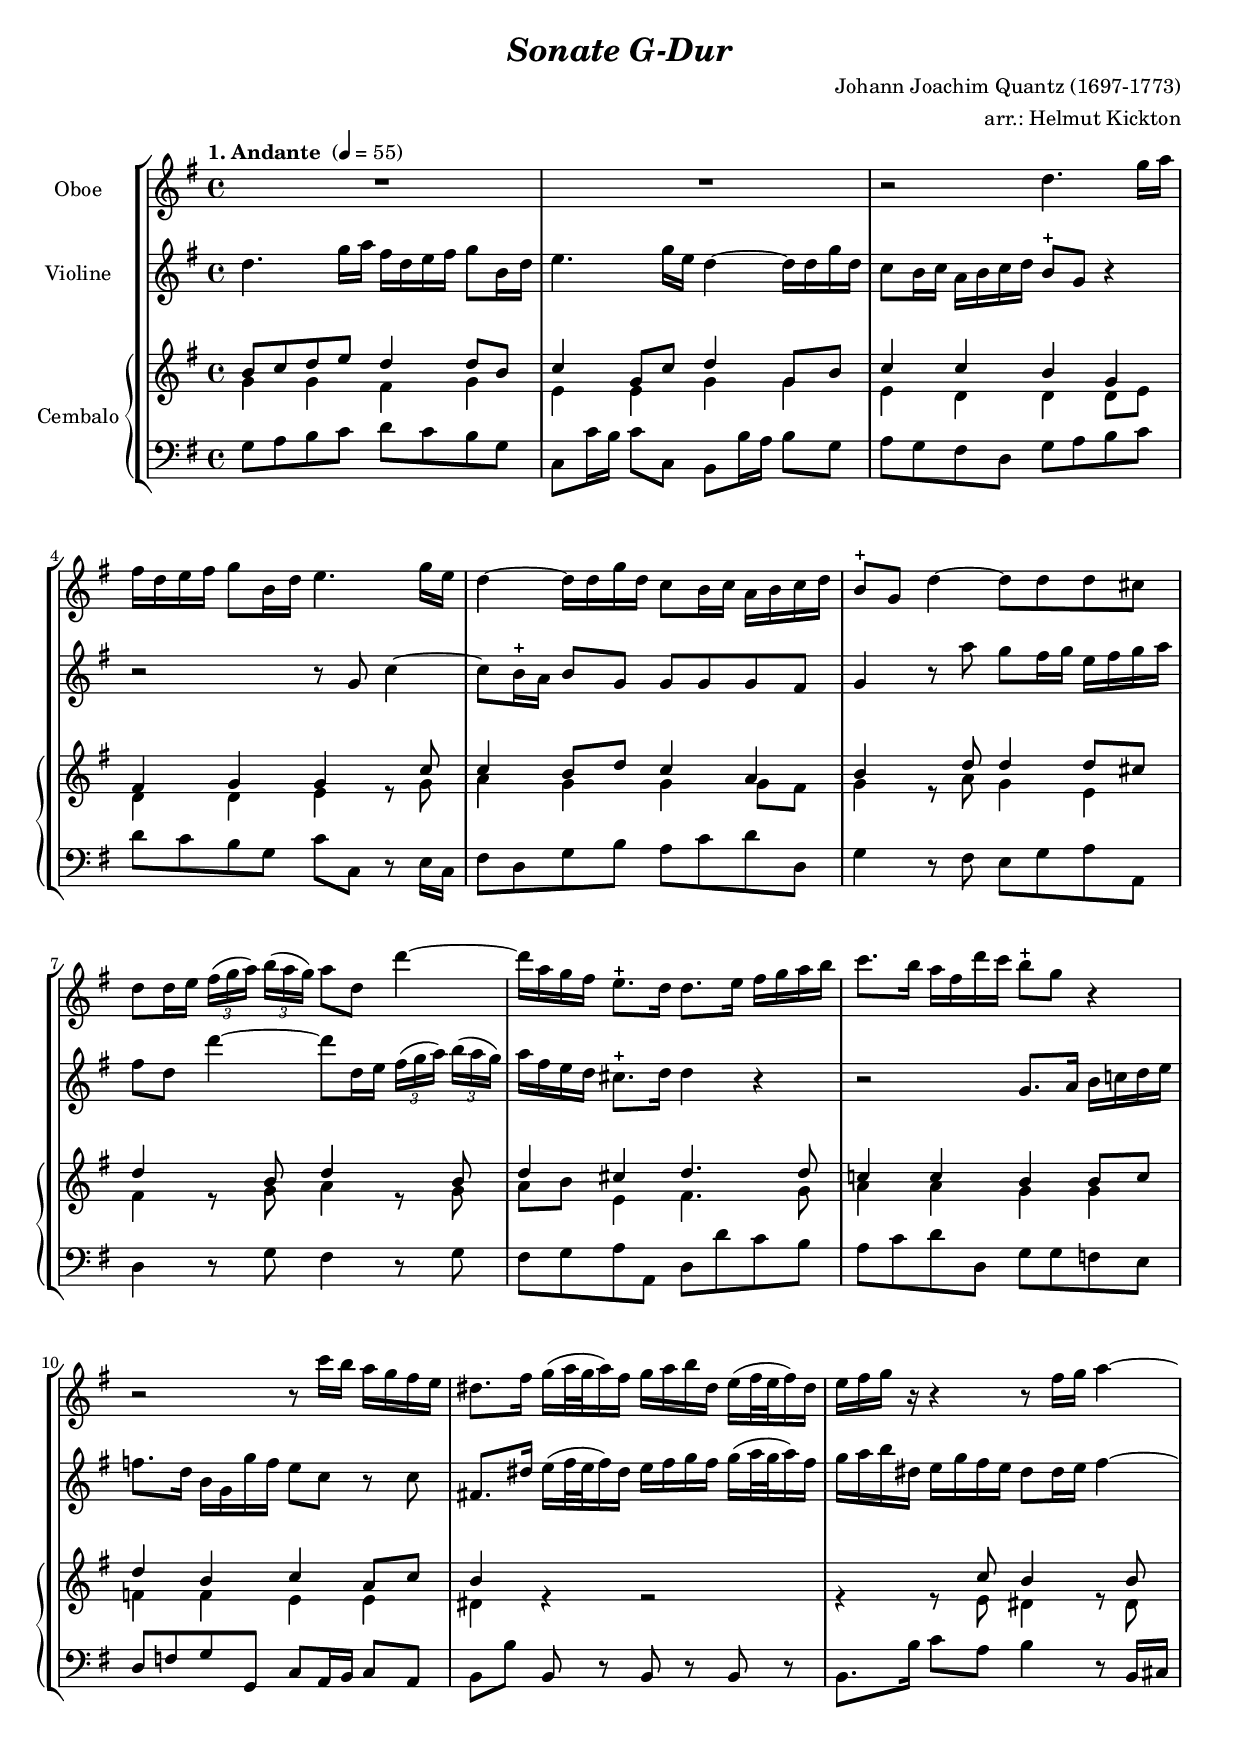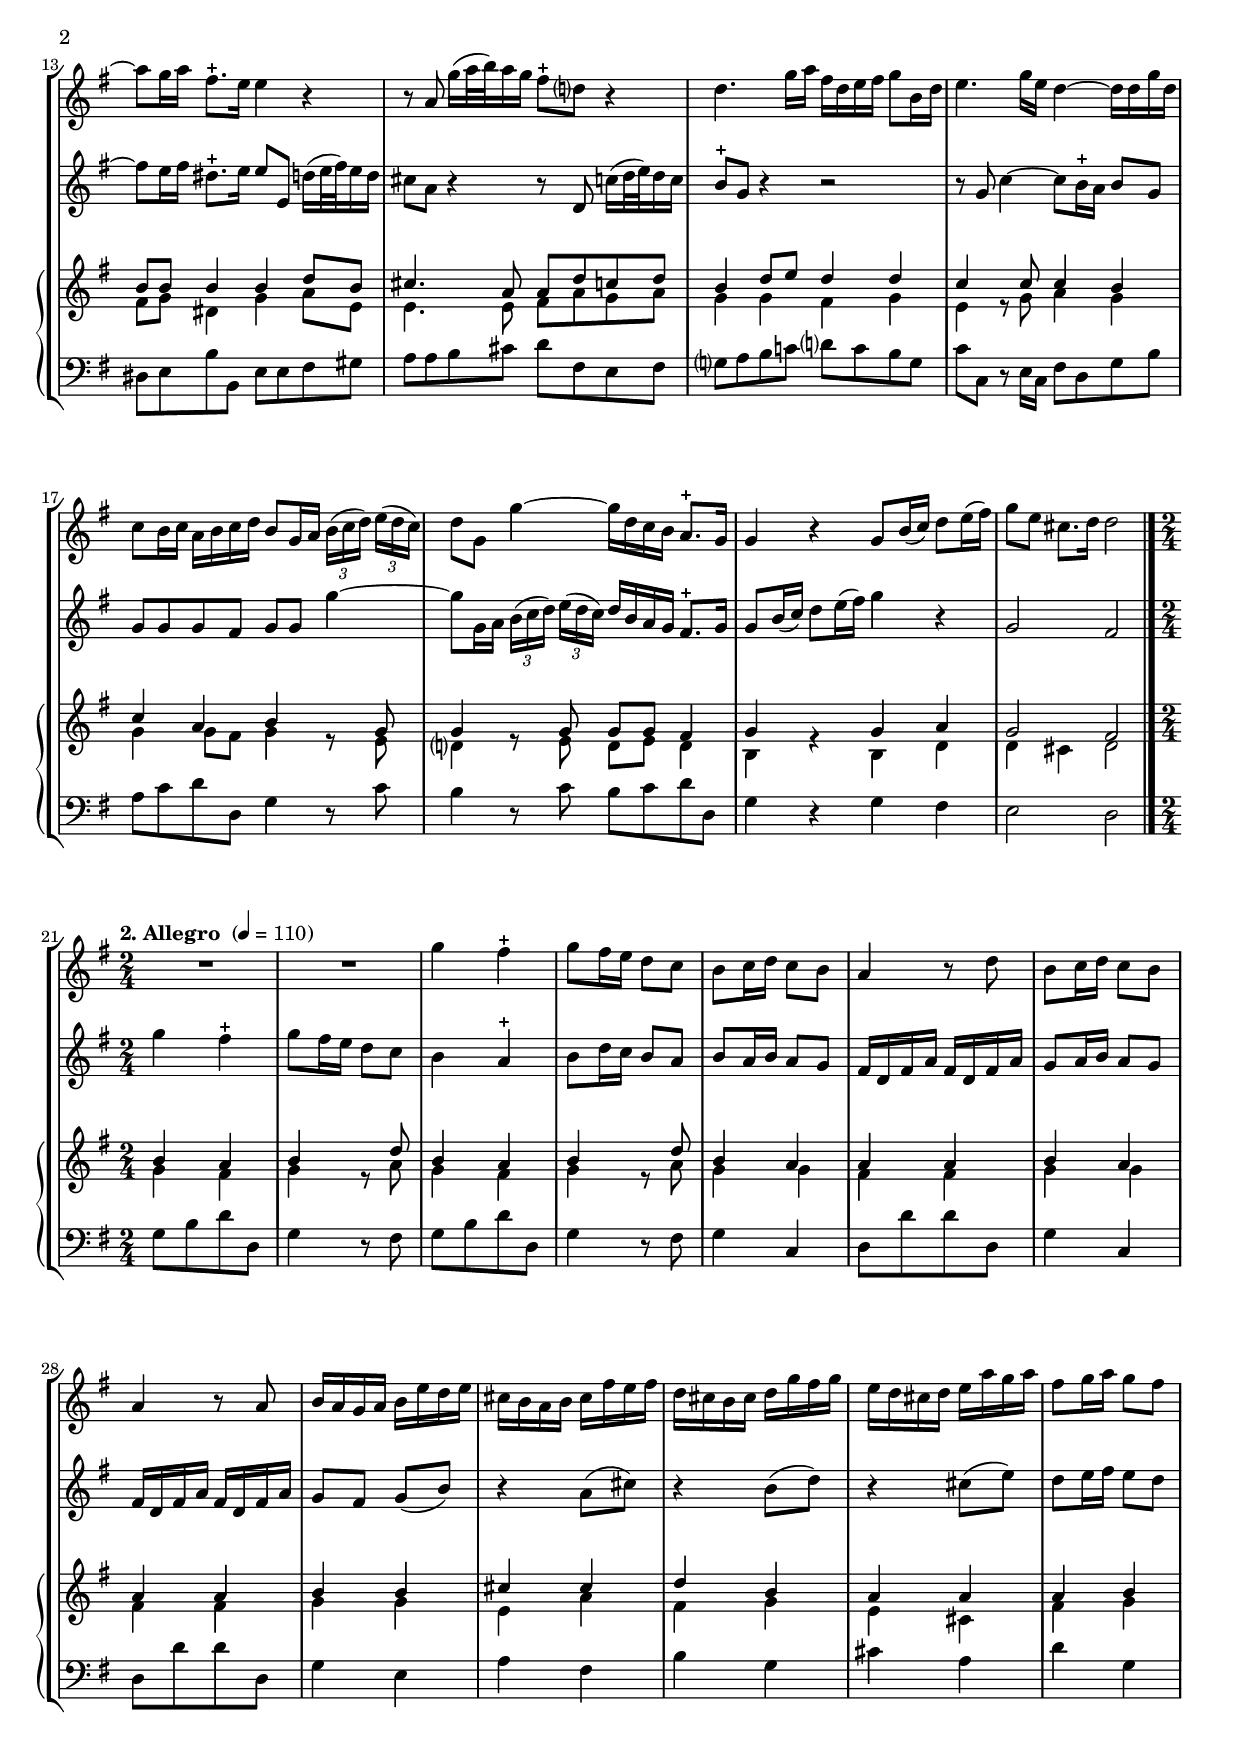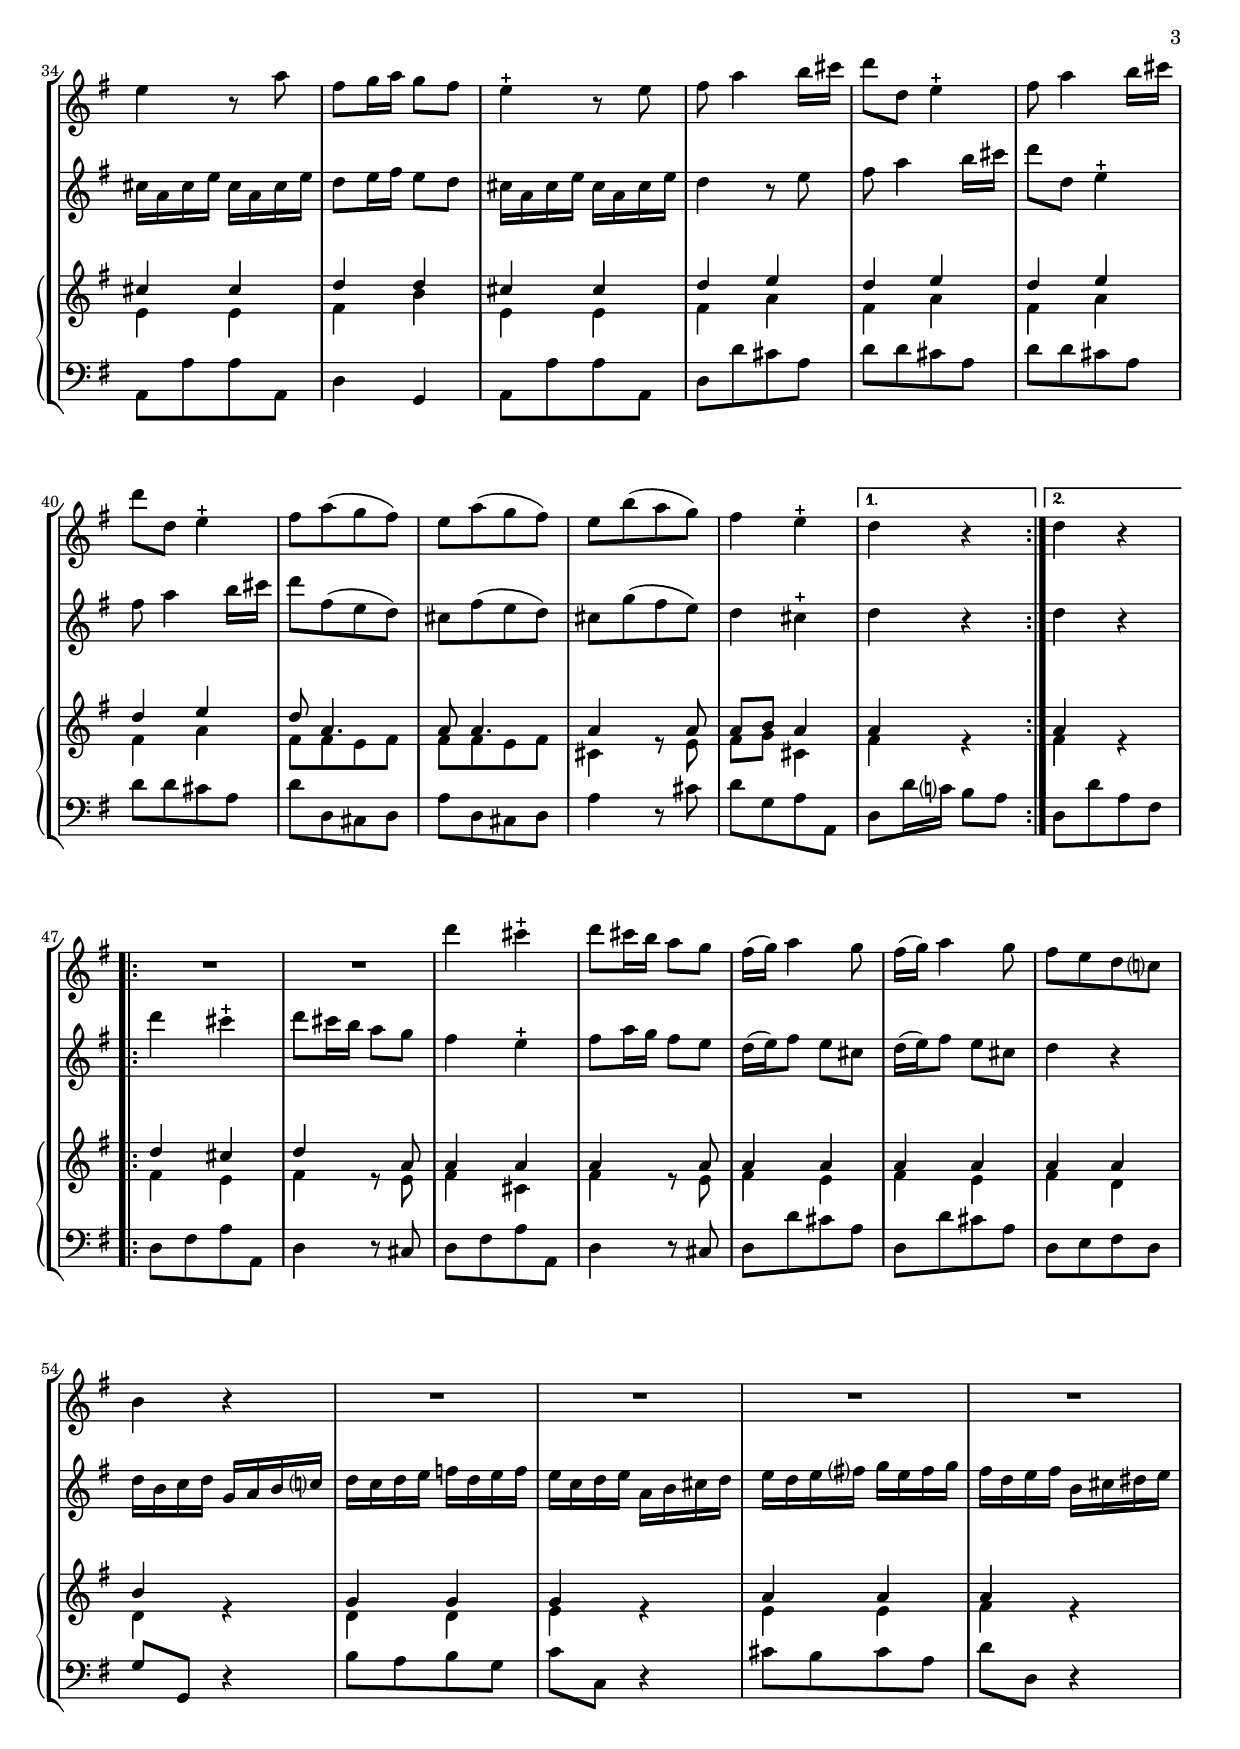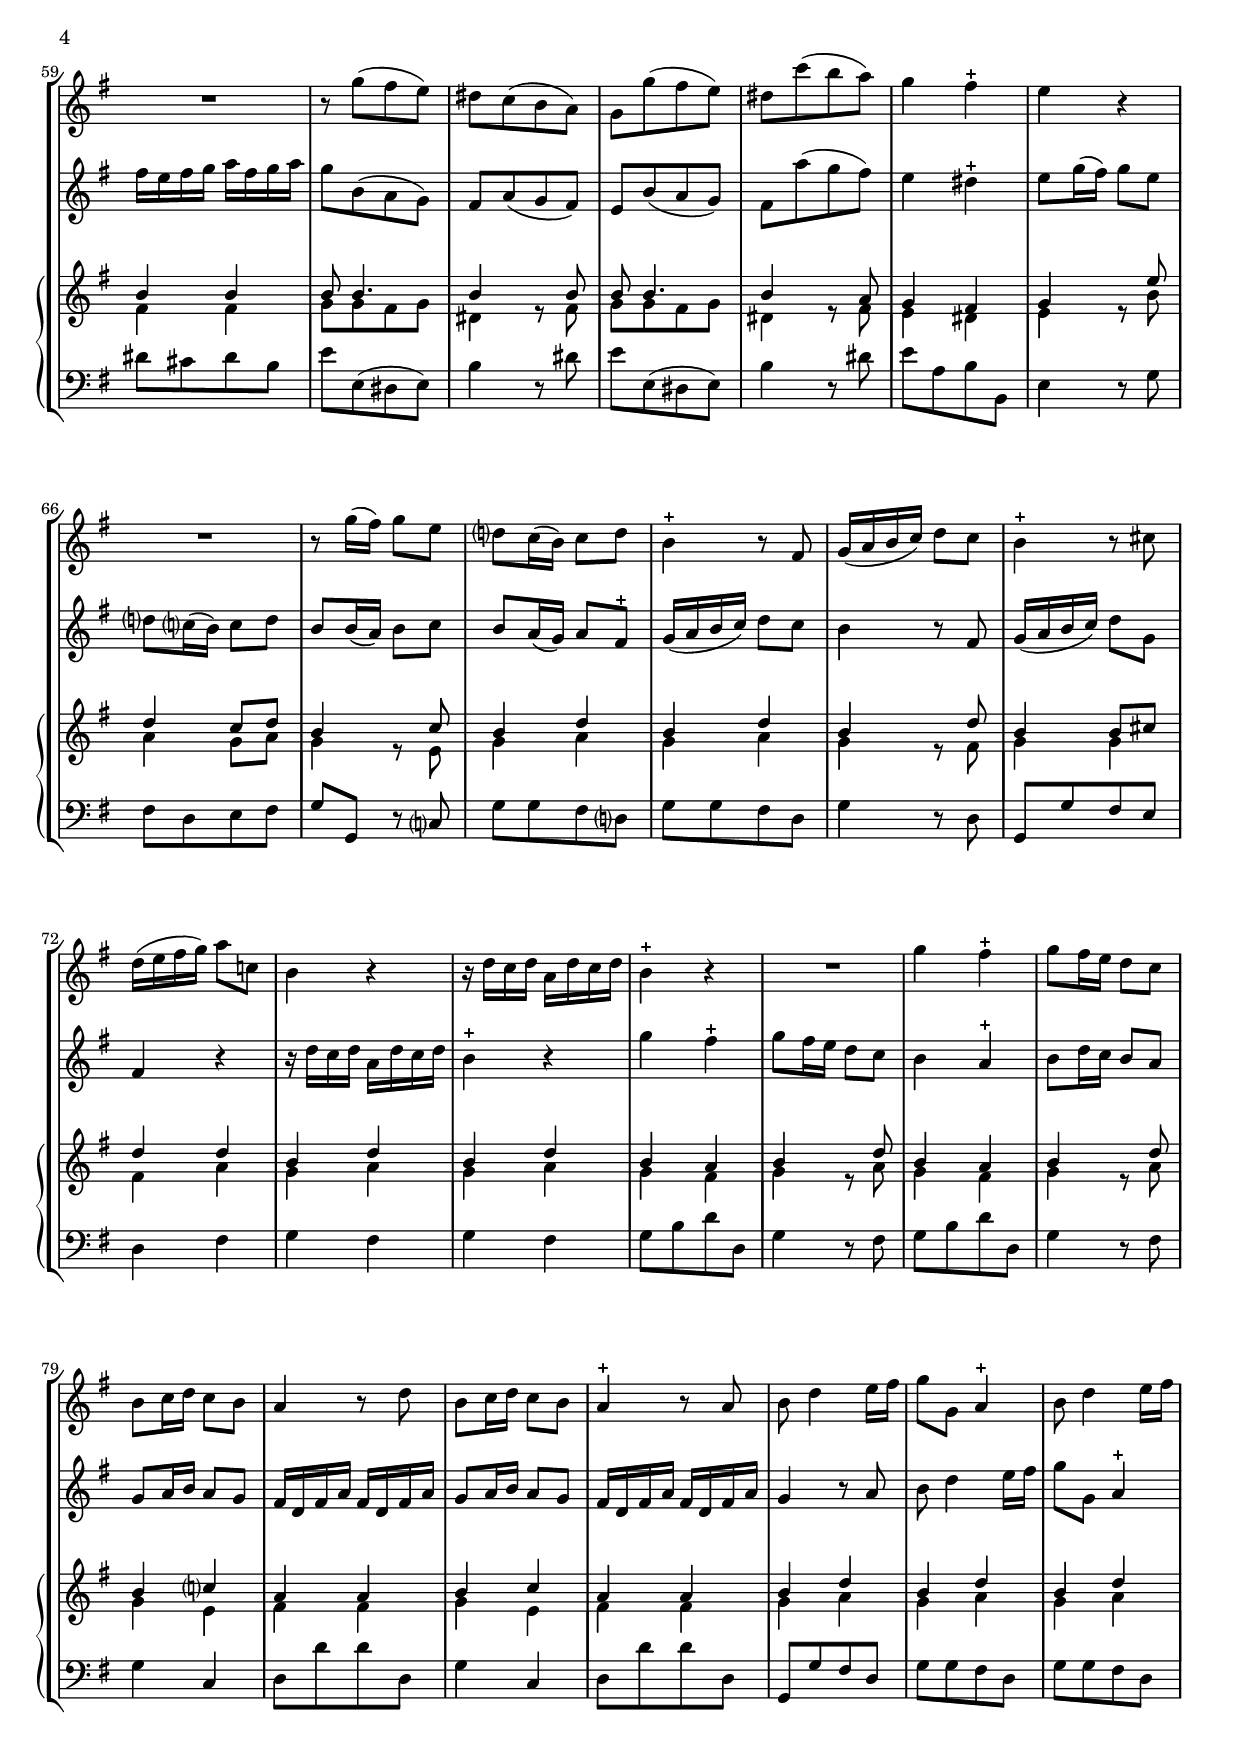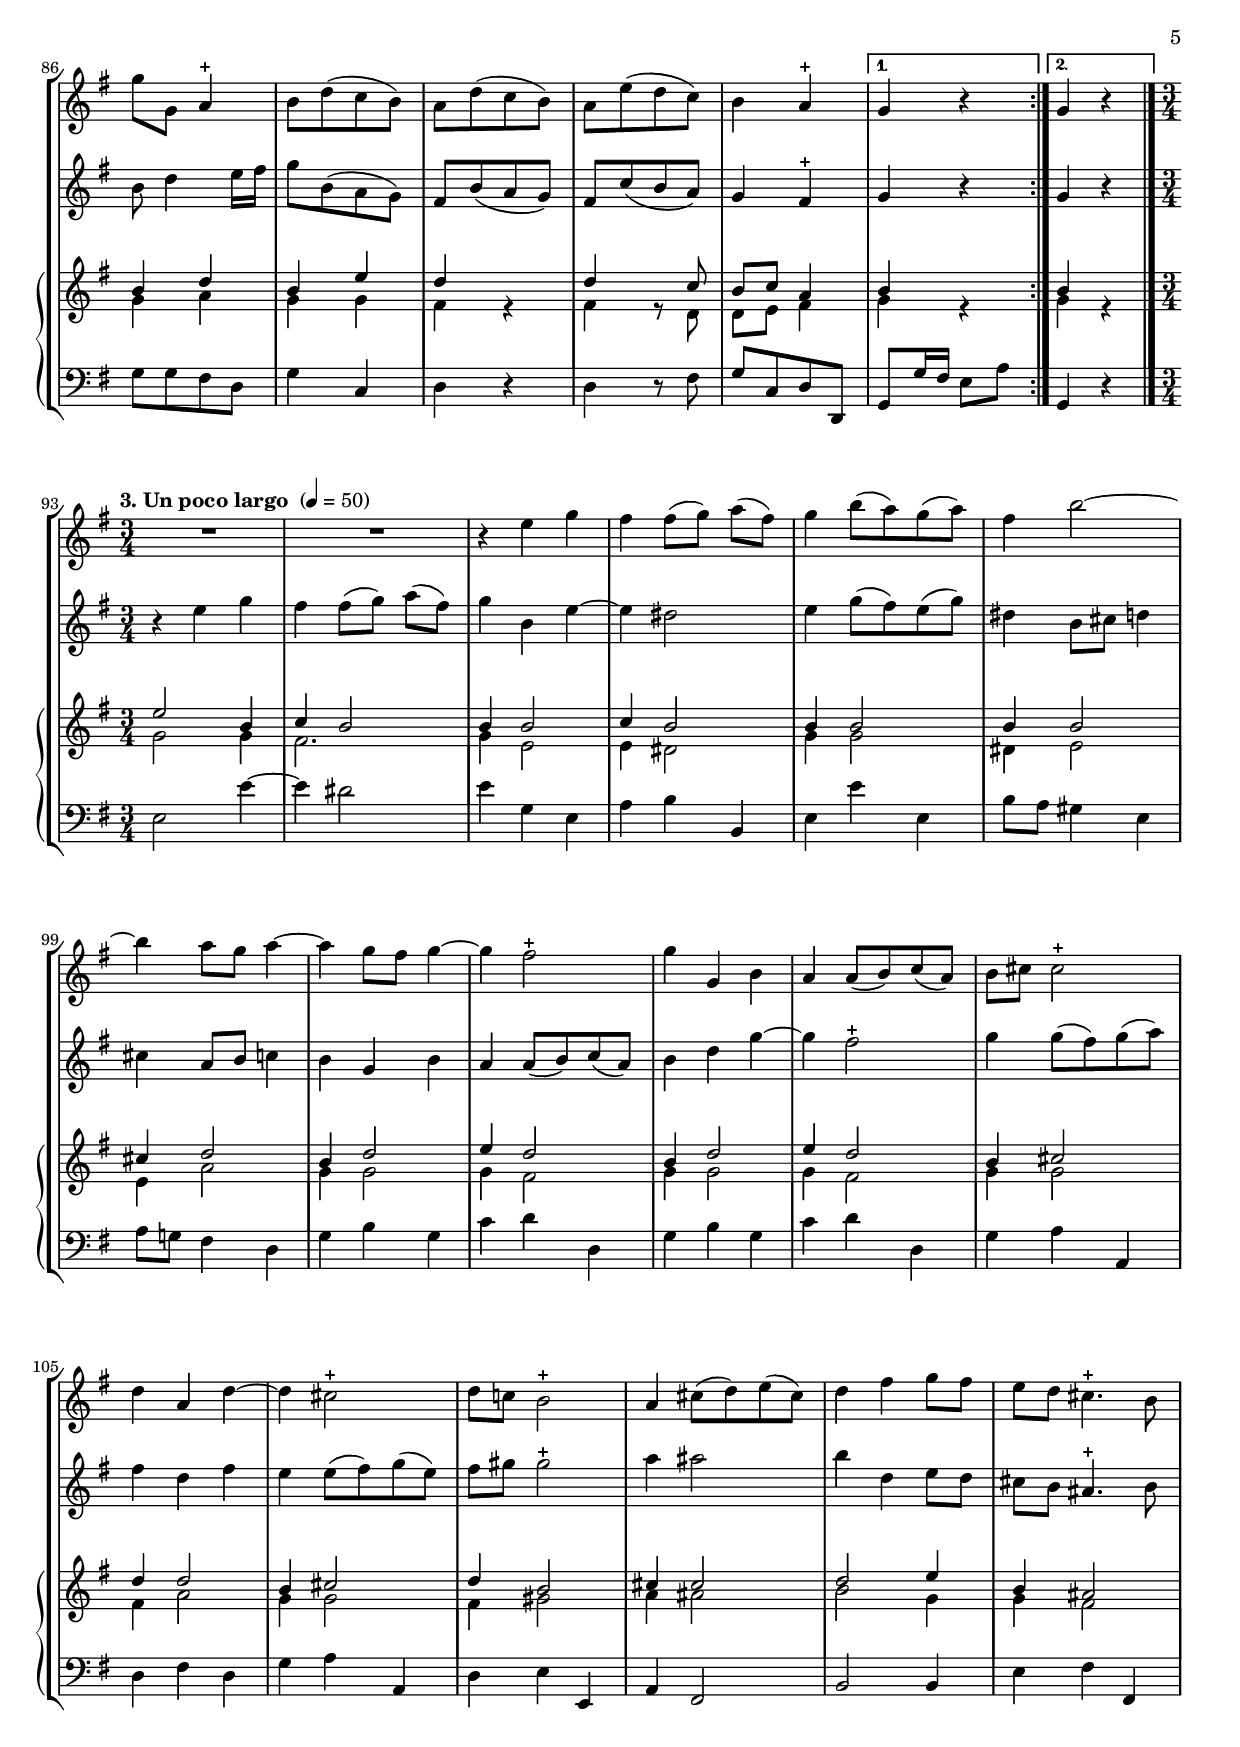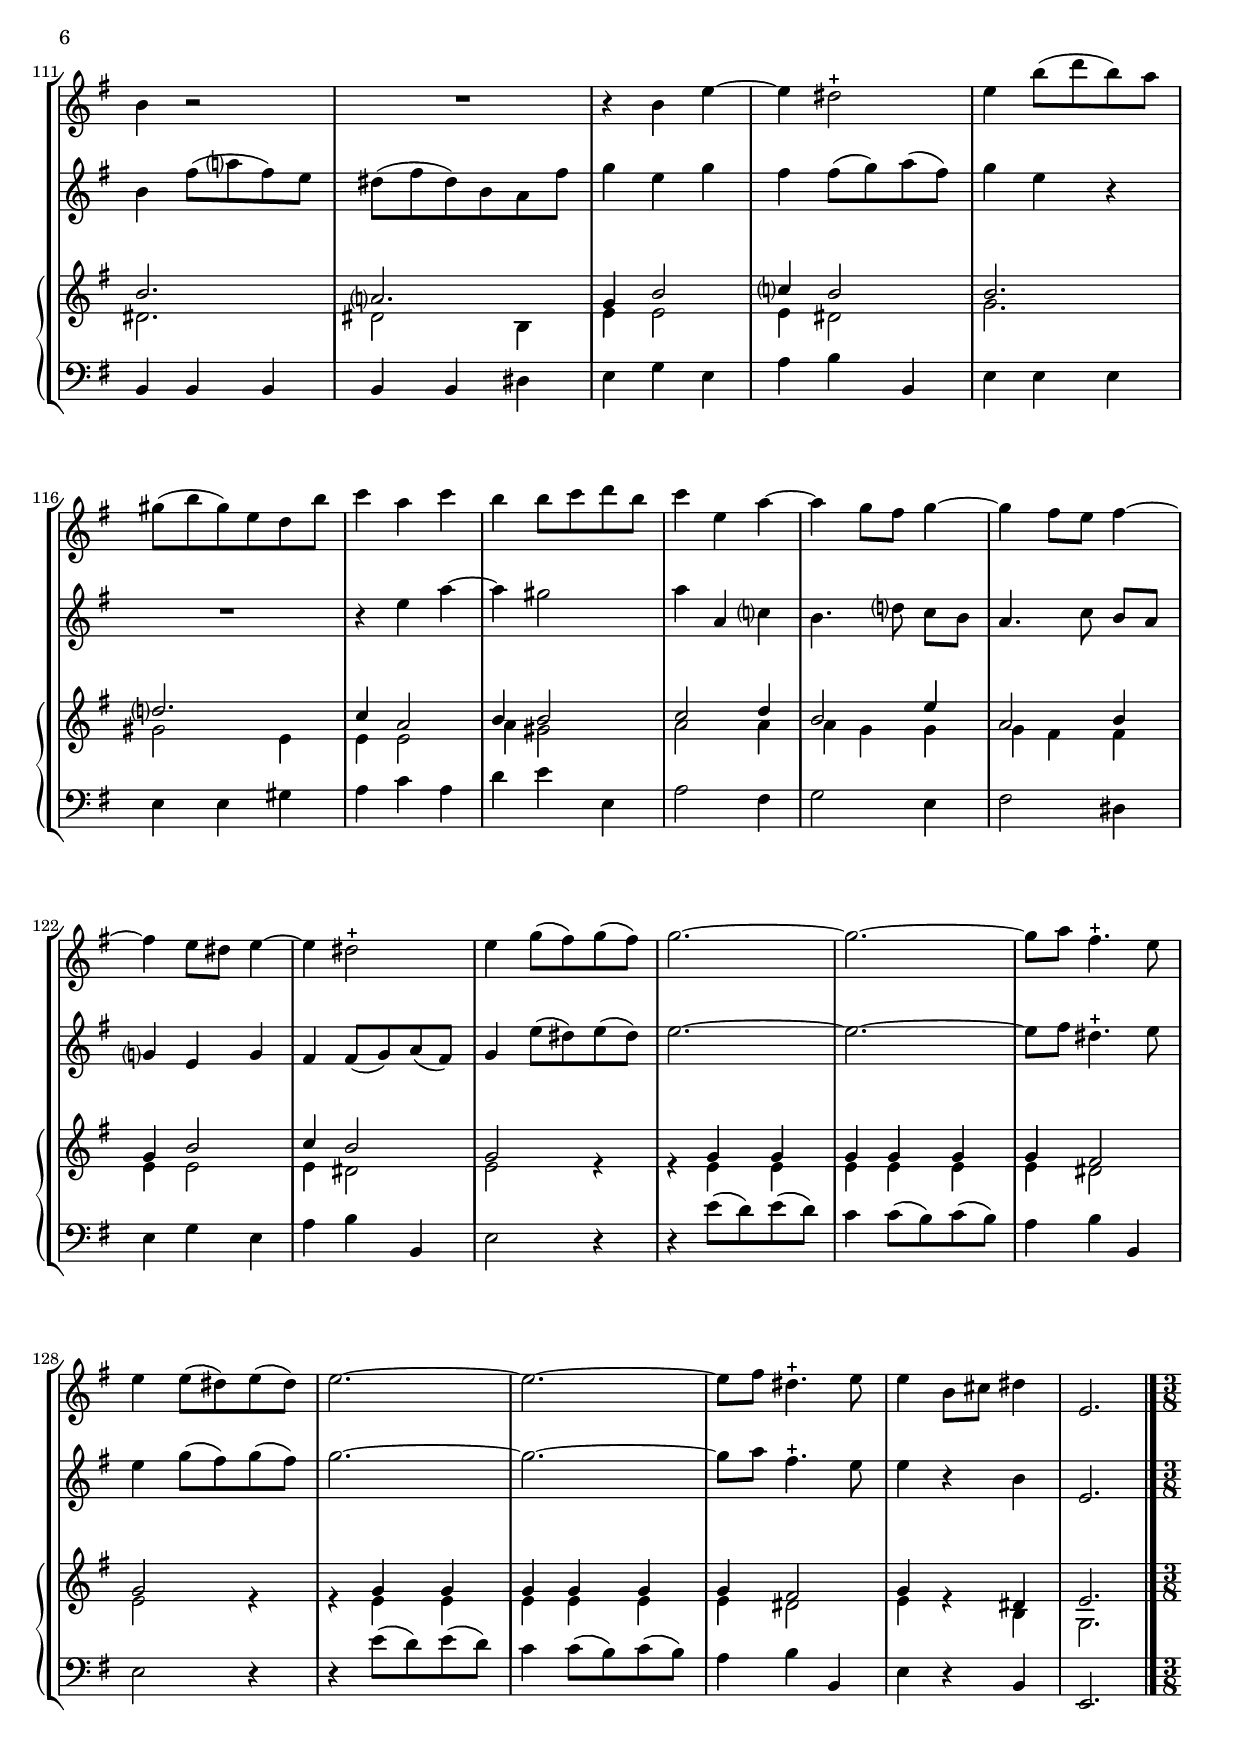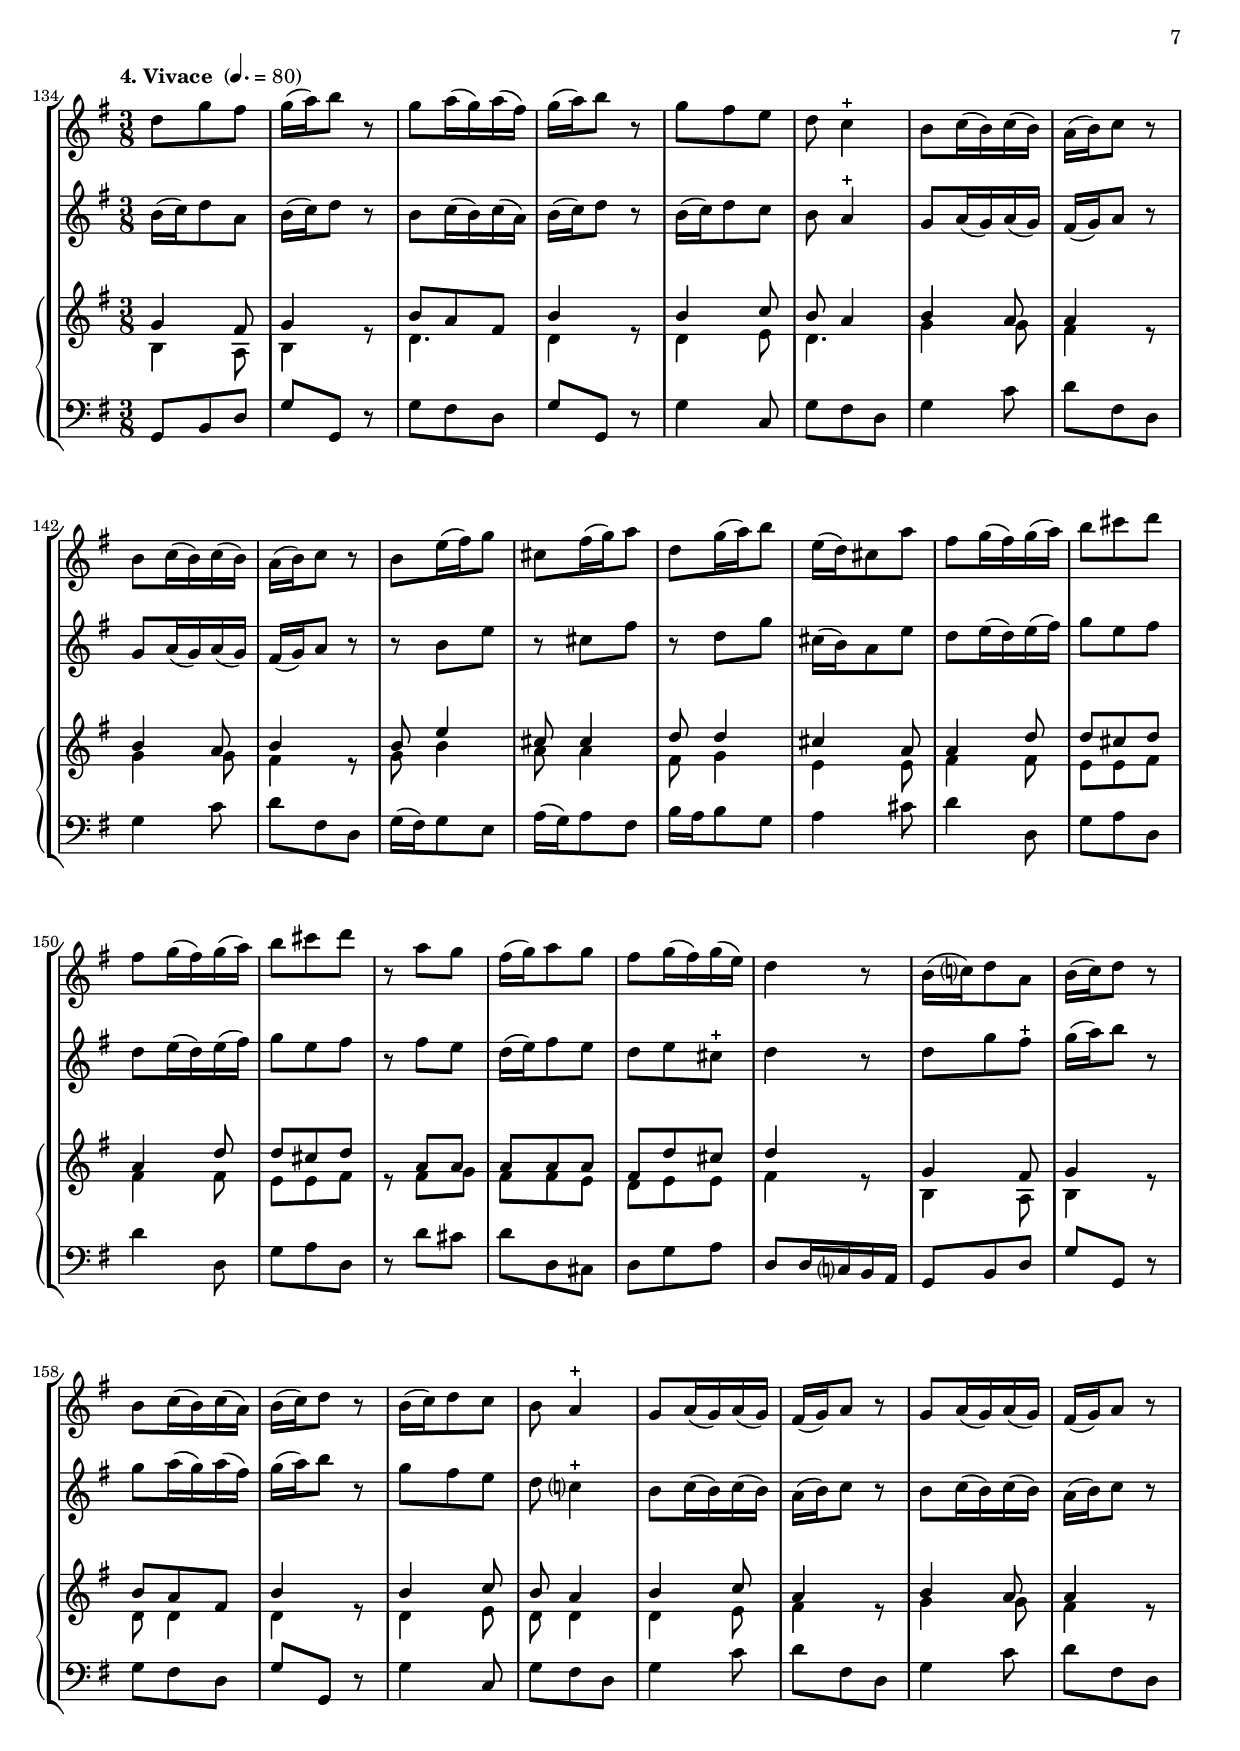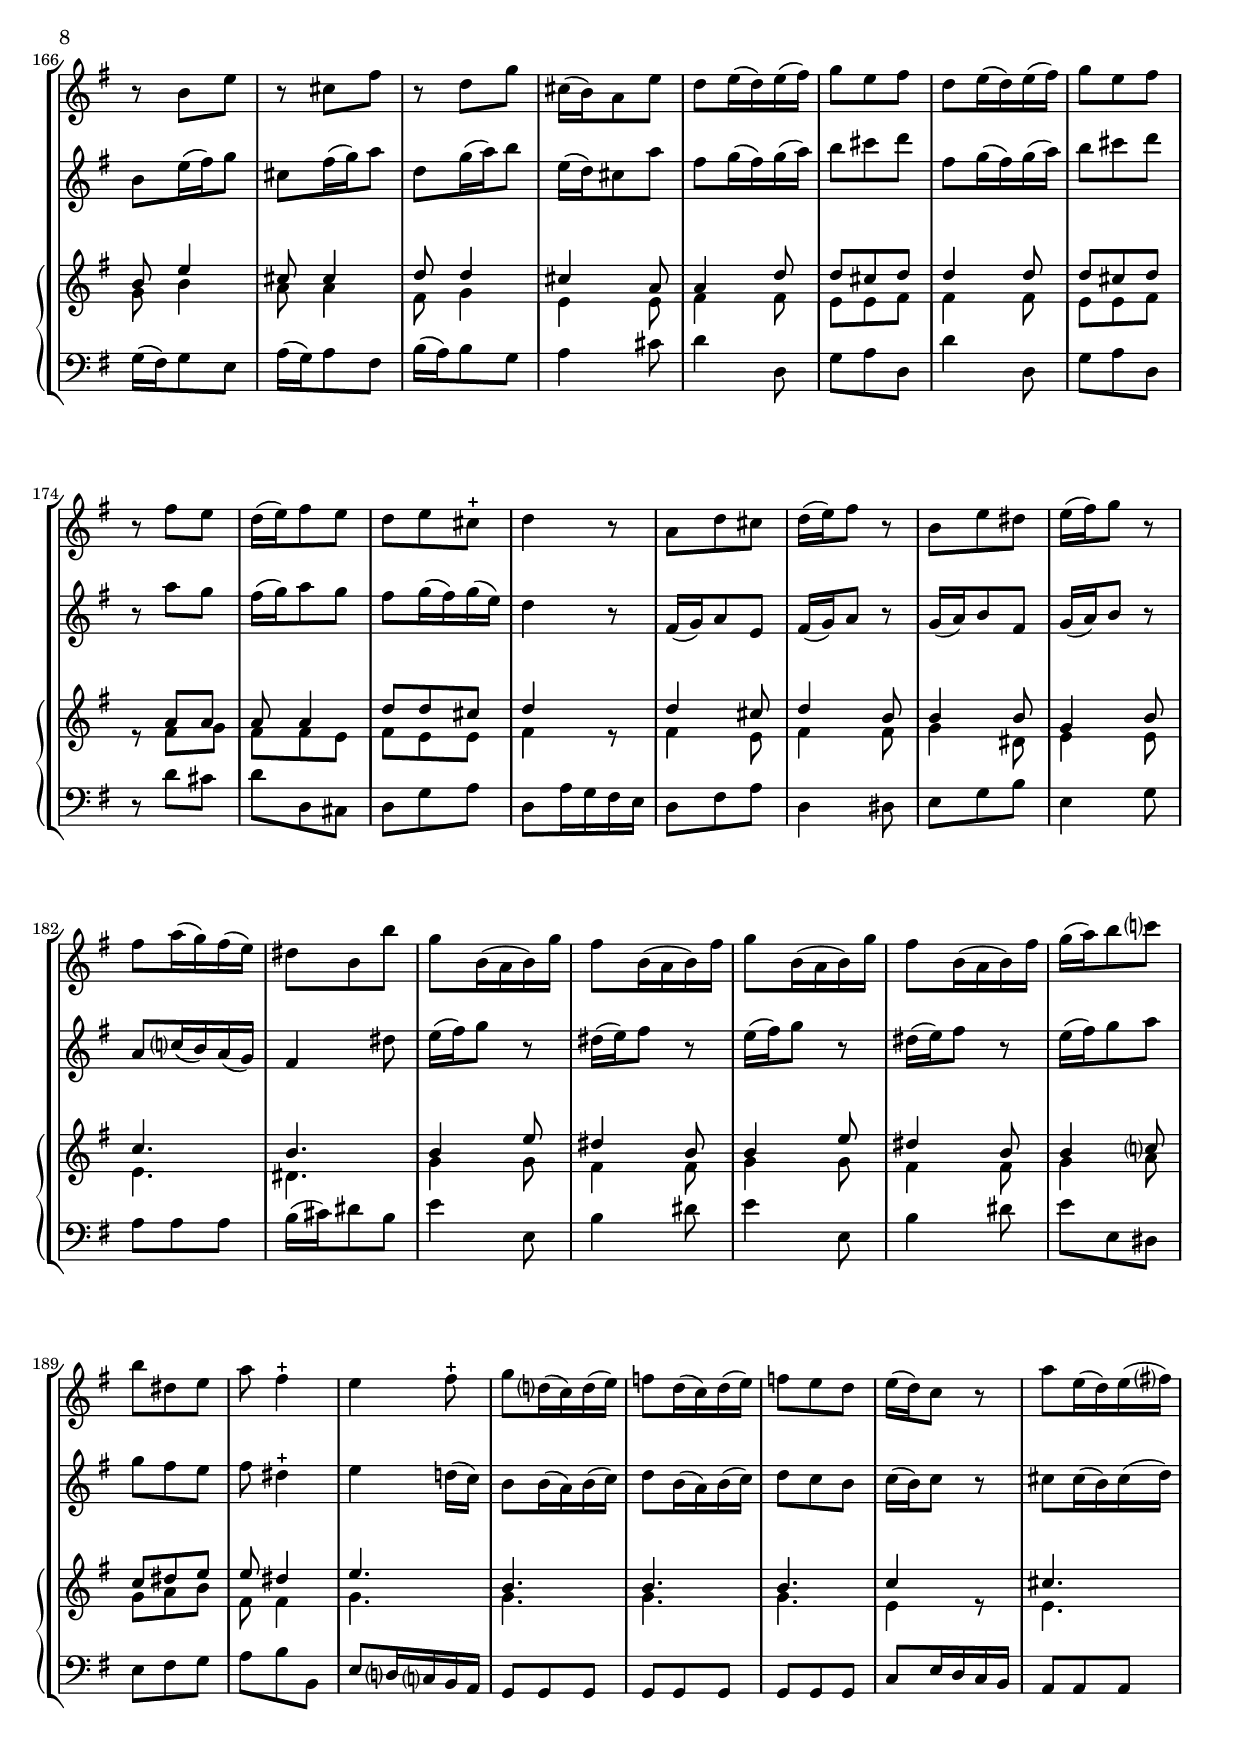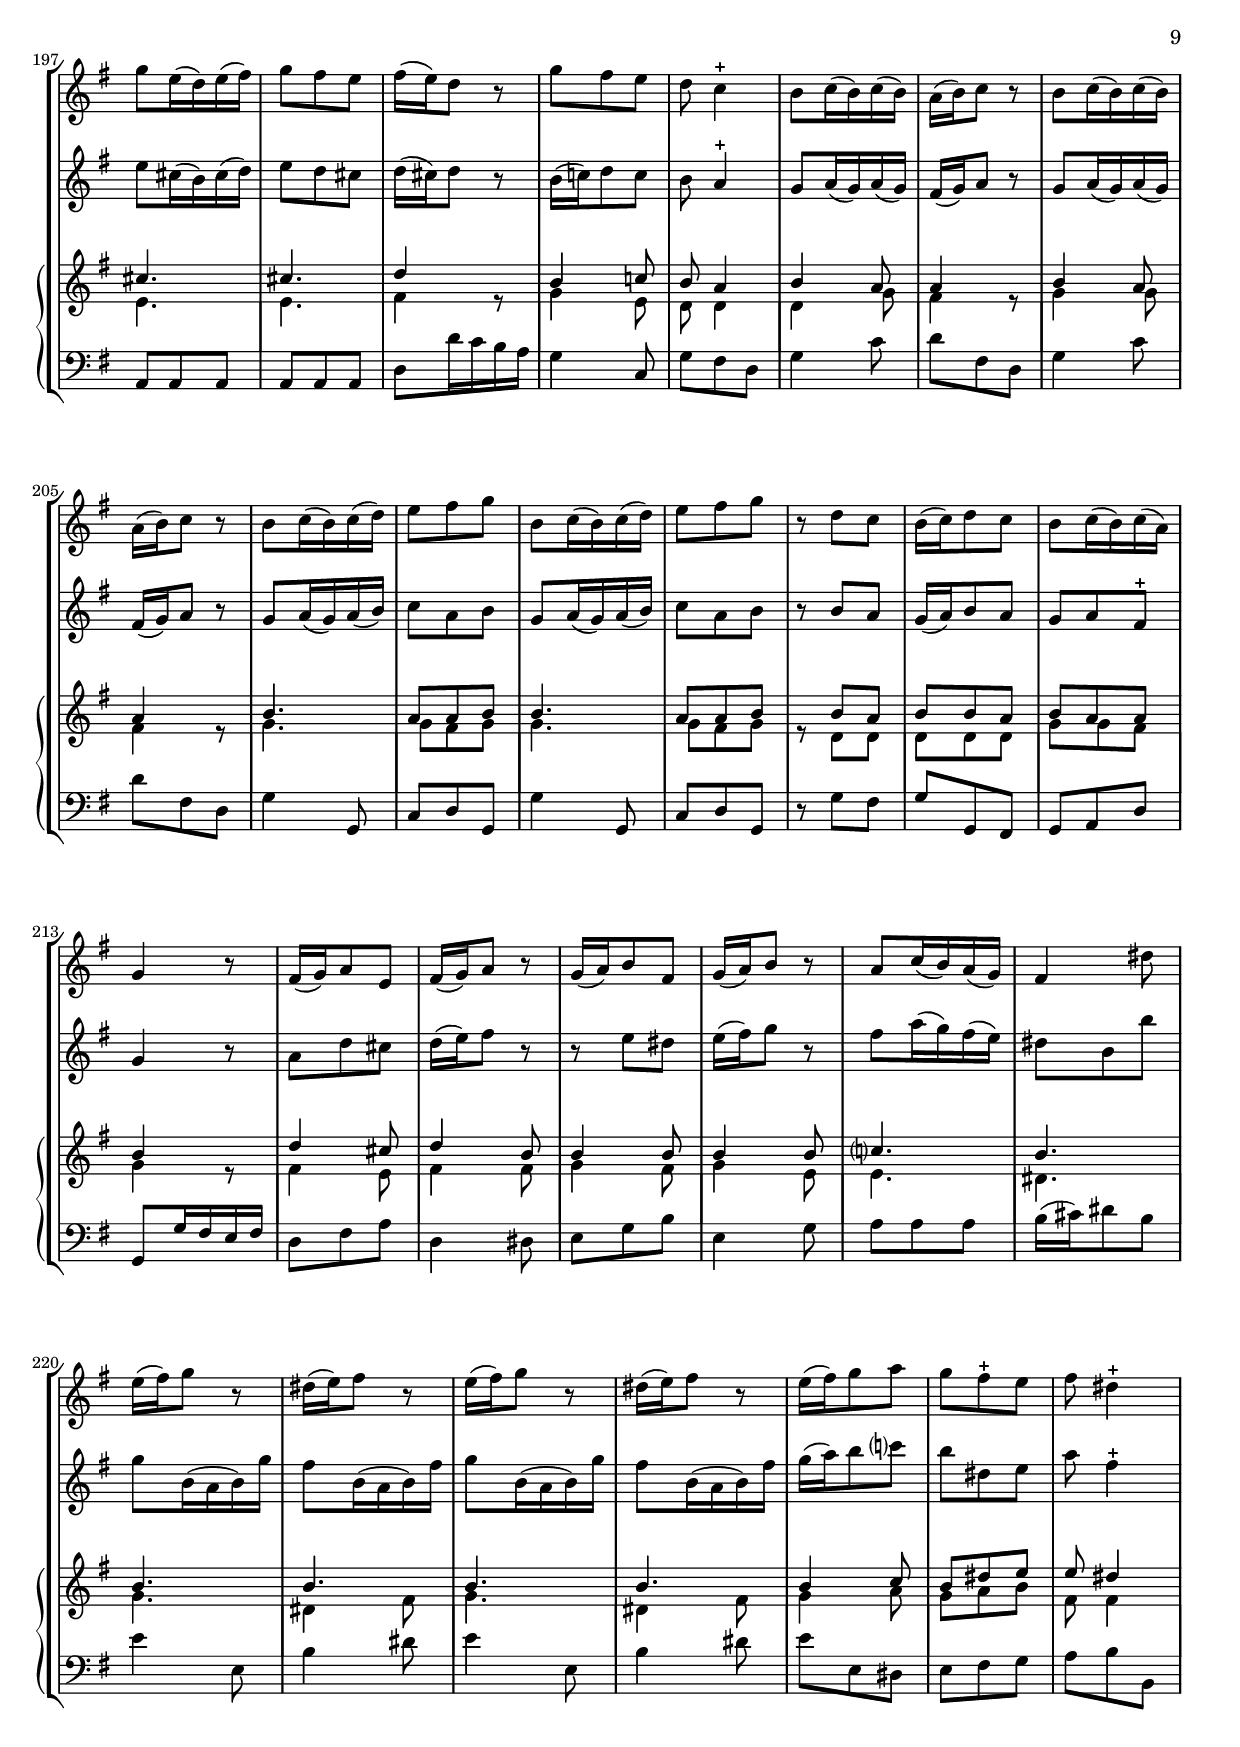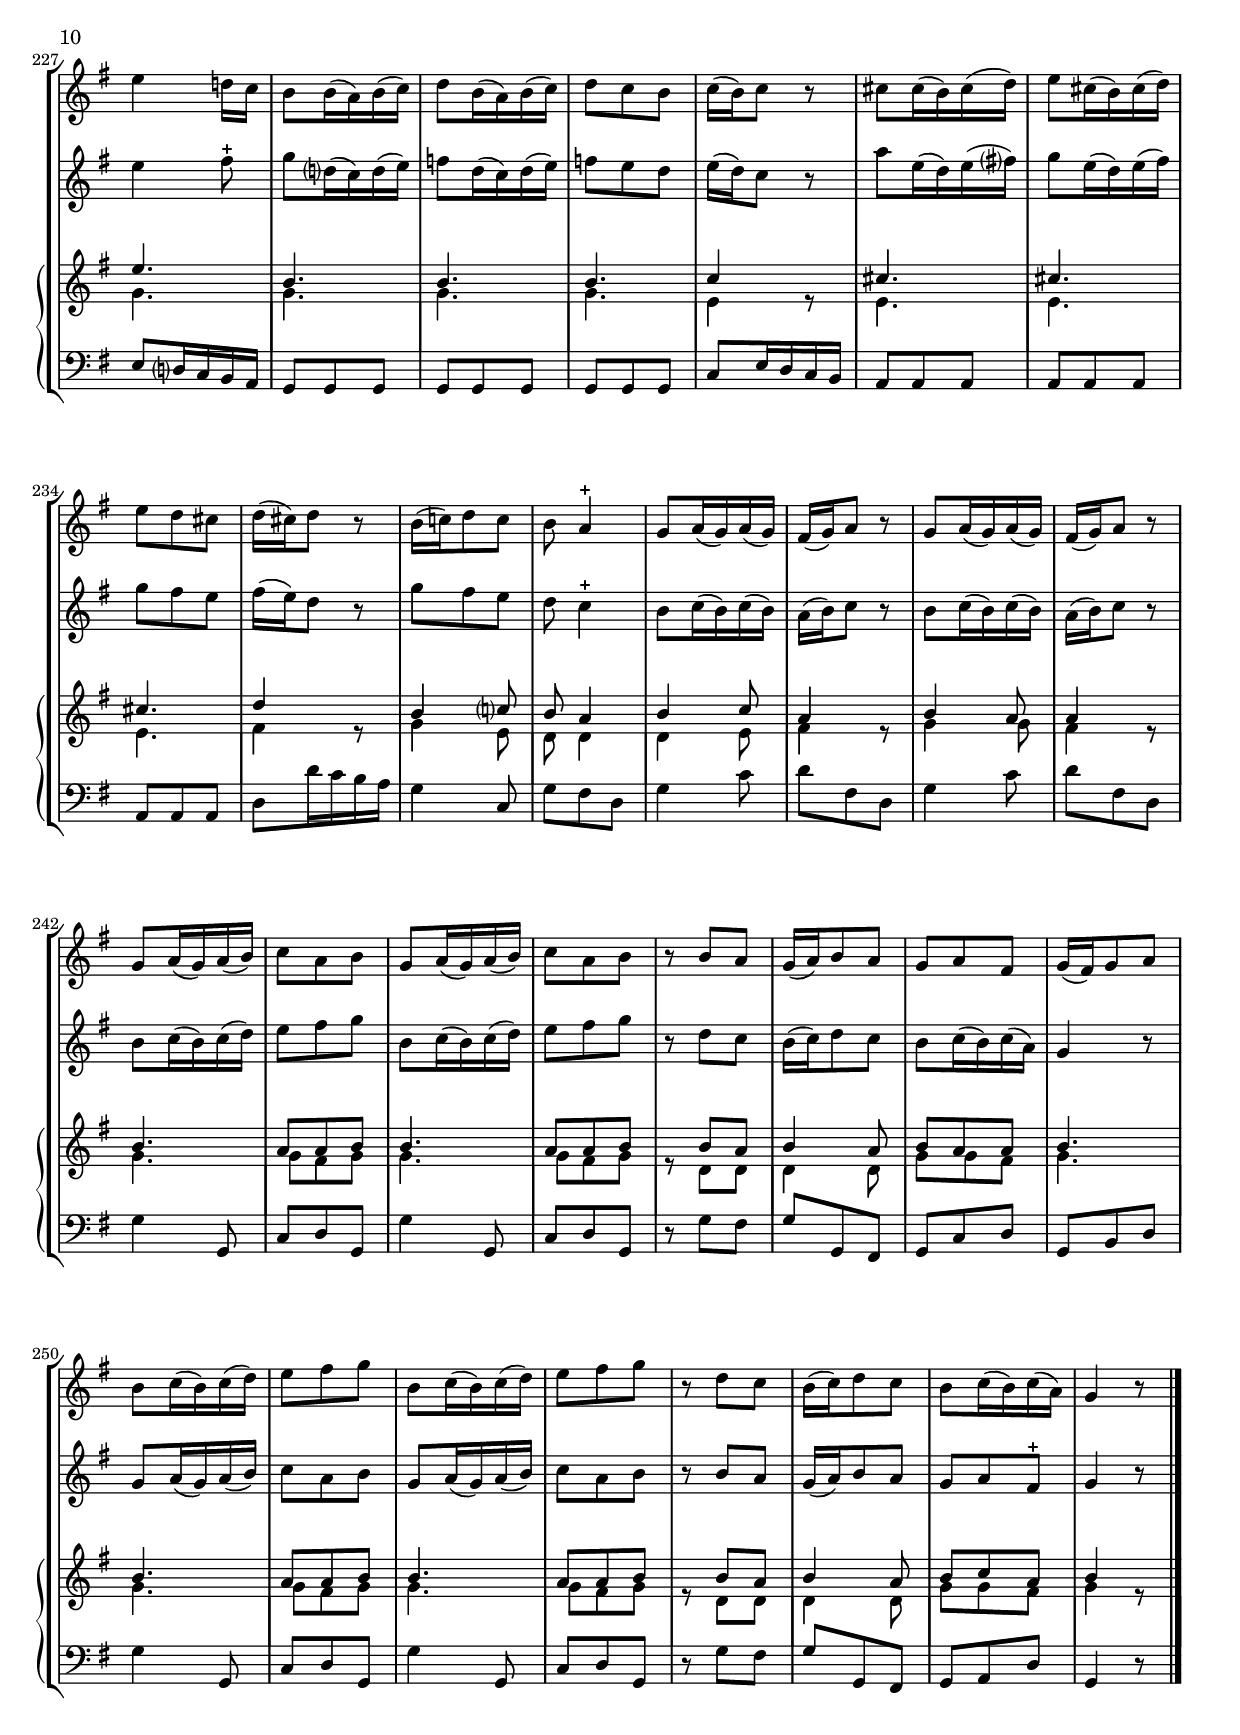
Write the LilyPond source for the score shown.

\version "2.18.2"
\include "deutsch.ly"
  
#(set-global-staff-size 17.8)

\header {
  title     = \markup \bold \italic "Sonate G-Dur"
  composer  = "Johann Joachim Quantz (1697-1773)"
  arranger  = "arr.: Helmut Kickton"
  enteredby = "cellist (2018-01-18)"
%  piece     = ""
}

voiceconsts = {
  \key g \major
  \time 4/4
  \clef "treble"
%  \numericTimeSignature
  \compressFullBarRests
  % Set default beaming for all staves
% \set Timing.beamExceptions = #'()
% \set Timing.baseMoment     = #(ly:make-moment 1 4)
% \set Timing.beatStructure  = #'(1 1 1)
}

micl = "clarinet"
mifl = "flute"
miob = "oboe"
mifh = "french horn"
misx = "tenor sax"
mist = "string ensemble 1"
mikl = "harpsichord"
miba = "cello"

introa = {            \tempo "1. Andante "       4=55 }
introb = { \break     \tempo "2. Allegro "       4=110 \time 2/4 }
introc = { \break     \tempo "3. Un poco largo " 4=50  \time 3/4 }
introd = { \pageBreak \tempo "4. Vivace "       4.=80  \time 3/8 }

va = \relative c'' {
  \voiceconsts

  \introa
  R1*2
  r2 d4. g16 a
  
  fis d e fis g8 h,16 d e4. g16 e
  d4~ d16 d g d c8 h16 c a h c d
  h8-+ g d'4~ d8 d d cis
  
  d d16 e \tuplet 3/2 8 { fis( g a) h[( a g)] } a8 d, d'4~
  d16 a g fis e8.-+ d16 d8. e16 fis g a h
  
  c8. h16 a fis d' c h8-+ g r4
  r2 r8 c16 h a g fis e

  dis8. fis16 g( a32 g a16) fis g a h dis, e( fis32 e fis16) dis
  e fis g r r4 r8 fis16 g a4~

  a8 g16 a fis8.-+ e16 e4 r
  r8 a, g'16( a32 h) a16 g fis8-+ d? r4

  d4. g16 a fis d e fis g8 h,16 d
  e4. g16 e d4~ d16 d g d
  c8 h16 c a h c d h8 g16 a \tuplet 3/2 8 { h( c d) e[( d c)] }

  d8 g, g'4~ g16 d c h a8.-+ g16
  g4 r g8 h16( c) d8 e16( fis)
  g8 e cis8. d16 d2 \bar "|."

  \introb
  \repeat volta 2 {
    R2*2
    g4 fis-+
    g8 fis16 e d8 c
    h c16 d c8 h
    a4 r8 d
    h c16 d c8 h

    a4 r8 a
    h16 a g a h e d e
    cis h a h cis fis e fis
    d cis h cis d g fis g

    e d cis d e a g a
    fis8 g16 a g8 fis
    e4 r8 a
    fis g16 a g8 fis
    e4-+ r8 e

    fis a4 h16 cis
    d8 d, e4-+
    fis8 a4 h16 cis
    d8 d, e4-+
    fis8[ a( g fis)]
    e[ a( g fis)]

    e[ h'( a g)]
    fis4 e-+
  }
  \alternative {
    { d r }
    { d r }
  }
  \repeat volta 2 {
    R2*2
    d'4 cis-+

    d8 cis16 h a8 g
    fis16( g) a4 g8
    fis16( g) a4 g8
    fis[ e d c?]
    h4 r
    R2*5
    r8 g'[( fis e)]

    dis[ c( h a)]
    g[ g'( fis e)]
    dis[ c'( h a)]
    g4 fis-+
    e r
    R2
    r8 g16( fis) g8 e

    d? c16( h) c8 d
    h4-+ r8 fis
    g16( a h c) d8 c
    h4-+ r8 cis
    d16( e fis g) a8 c,!
    h4 r

    r16 d c d a d c d
    h4-+ r
    R2
    g'4 fis-+
    g8 fis16 e d8 c
    h c16 d c8 h

    a4 r8 d
    h c16 d c8 h
    a4-+ r8 a
    h d4 e16 fis
    g8 g, a4-+
    h8 d4 e16 fis

    g8 g, a4-+
    h8[ d( c h)]
    a[ d( c h)]
    a[ e'( d c)]
    h4 a-+
  }
  \alternative {
    { g r }
    { g r }
  } \bar "|."

  \introc
  R2.*2
  r4 e' g
  fis fis8( g) a[( fis)]
  g4 h8( a) g( a)
  fis4 h2~
  h4 a8 g a4~
  a g8 fis g4~

  g fis2-+
  g4 g, h
  a a8( h) c( a)
  h cis cis2-+
  d4 a d~
  d cis2-+
  d8 c! h2-+
  a4 cis8( d) e( cis)

  d4 fis g8 fis
  e d cis4.-+ h8
  h4 r2
  R2.
  r4 h e~
  e dis2-+
  e4 h'8( d h) a
  gis( h gis) e d h'

  c4 a c
  h h8 c d h
  c4 e, a~
  a g8 fis g4~
  g fis8 e fis4~
  fis e8 dis e4~
  e dis2-+
  e4 g8( fis) g( fis)

  g2.~
  g~
  g8 a fis4.-+ e8
  e4 e8( dis) e( dis)
  e2.~
  e~
  e8 fis dis4.-+ e8
  e4 h8 cis dis4
  e,2. \bar "|."

  \introd
  d'8 g fis
  g16( a) h8 r
  g a16( g) a( fis)
  g( a) h8 r
  g fis e
  d c4-+
  h8 c16( h) c( h)
  a( h) c8 r
  h c16( h) c( h)

  a( h) c8 r
  h e16( fis) g8
  cis, fis16( g) a8
  d, g16( a) h8
  e,16( d) cis8 a'
  fis g16( fis) g( a)
  h8 cis d
  fis, g16( fis) g( a)

  h8 cis d
  r a g
  fis16( g) a8 g
  fis g16( fis) g( e)
  d4 r8
  h16( c?) d8 a
  h16( c) d8 r
  h c16( h) c( a)
  h( c) d8 r

  h16( c) d8 c
  h a4-+
  g8 a16( g) a( g)
  fis( g) a8 r
  g a16( g) a( g)
  fis( g) a8 r
  r h e
  r cis fis

  r d g
  cis,16( h) a8 e'
  d e16( d) e( fis)
  g8 e fis
  d e16( d) e( fis)
  g8 e fis
  r fis e
  d16( e) fis8 e
  d e cis-+

  d4 r8
  a d cis
  d16( e) fis8 r
  h, e dis
  e16( fis) g8 r
  fis a16( g) fis( e)
  dis8 h h'
  g h,16( a h) g'

  fis8 h,16( a h) fis'
  g8 h,16( a h) g'
  fis8 h,16( a h) fis'
  g16( a) h8 c?
  h dis, e
  a fis4-+
  e fis8-+
  g d?16( c) d( e)

  f8 d16( c) d( e)
  f8 e d
  e16( d) c8 r
  a' e16( d) e( fis?)
  g8 e16( d) e( fis)
  g8 fis e
  fis16( e) d8 r
  g fis e

  d c4-+
  h8 c16( h) c( h)
  a( h) c8 r
  h c16( h) c( h)
  a( h) c8 r
  h c16( h) c( d)
  e8 fis g
  h, c16( h) c( d)
  e8 fis g

  r d c
  h16( c) d8 c
  h c16( h) c( a)
  g4 r8
  fis16( g) a8 e
  fis16( g) a8 r
  g16( a) h8 fis
  g16( a) h8 r
  a c16( h) a( g)

  fis4 dis'8
  e16( fis) g8 r
  dis16( e) fis8 r
  e16( fis) g8 r
  dis16( e) fis8 r
  e16( fis) g8 a
  g fis-+ e

  fis dis4-+
  e d!16 c
  h8 h16( a) h( c)
  d8 h16( a) h( c)
  d8 c h
  c16( h) c8 r
  cis cis16( h) cis( d)
  e8 cis16( h) cis( d)

  e8 d cis
  d16( cis) d8 r
  h16( c!) d8 c
  h a4-+
  g8 a16( g) a( g)
  fis( g) a8 r
  g a16( g) a( g)
  fis( g) a8 r

  g a16( g) a( h)
  c8 a h
  g a16( g) a( h)
  c8 a h
  r h a
  g16( a) h8 a
  g a fis
  g16( fis) g8 a
  h c16( h) c( d)
  e8 fis g
  h, c16( h) c( d)
  e8 fis g
  r d c
  h16( c) d8 c
  h c16( h) c( a)
  g4 r8 \bar "|."
}

vb = \relative c'' {
  \voiceconsts

  \introa
  d4. g16 a fis d e fis g8 h,16 d
  e4. g16 e d4~ d16 d g d
  c8 h16 c a h c d h8-+ g r4
  r2 r8 g c4~

  c8 h16-+ a h8 g g g g fis
  g4 r8 a' g fis16 g e fis g a
  fis8 d d'4~ d8 d,16 e \tuplet 3/2 8 { fis( g a) h[( a g)] }

  a fis e d cis8.-+ d16 d4 r
  r2 g,8. a16 h c! d e
  f8. d16 h g g' f e8 c r c

  fis,!8. dis'16 e( fis32 e fis16) dis e fis g fis g( a32 g a16) fis
  g a h dis, e g fis e dis8 dis16 e fis4~

  fis8 e16 fis dis8.-+ e16 e8 e, d'16( e32 fis) e16 d
  cis8 a r4 r8 d, c'16( d32 e) d16 c

  h8-+ g r4 r2
  r8 g c4~ c8 h16-+ a h8 g
  g g g fis g g g'4~

  g8 g,16 a \tuplet 3/2 8 { h( c d) e[( d c)] } d h a g fis8.-+ g16
  g8 h16( c) d8 e16( fis) g4 r
  g,2 fis \bar "|."

  \introb
  \repeat volta 2 {
    g'4 fis-+
    g8 fis16 e d8 c
    h4 a-+
    h8 d16 c h8 a
    h a16 h a8 g
    fis16 d fis a fis d fis a
    g8 a16 h a8 g

    fis16 d fis a fis d fis a
    g8 fis g( h)
    r4 a8( cis)
    r4 h8( d)

    r4 cis8( e)
    d e16 fis e8 d
    cis16 a cis e cis a cis e
    d8 e16 fis e8 d
    cis16 a cis e cis a cis e

    d4 r8 e
    fis a4 h16 cis
    d8 d, e4-+
    fis8 a4 h16 cis
    d8[ fis,( e d)]
    cis[ fis( e d)]

    cis[ g'( fis e)]
    d4 cis-+
  }
  \alternative {
    { d r }
    { d r }
  }
  \repeat volta 2 {
    d' cis-+
    d8 cis16 h a8 g
    fis 4 e-+

    fis8 a16 g fis8 e
    d16( e) fis8 e cis
    d16( e) fis8 e cis
    d4 r
    d16 h c d g, a h c?
    d c d e f d e f

    e c d e a, h cis d
    e d e fis? g e fis g
    fis d e fis h, cis dis e
    fis e fis g a fis g a
    g8[ h,( a g)]

    fis[ a( g fis)]
    e[ h'( a g)]
    fis[ a'( g fis)]
    e4 dis-+
    e8 g16( fis) g8 e
    d? c?16( h) c8 d
    h h16( a) h8 c

    h a16( g) a8 fis-+
    g16( a h c) d8 c
    h4 r8 fis
    g16( a h c) d8 g,
    fis4 r
    r16 d' c d a d c d

    h4-+ r
    g' fis-+
    g8 fis16 e d8 c
    h4 a-+
    h8 d16 c h8 a
    g a16 h a8 g

    fis16 d fis a fis d fis a
    g8 a16 h a8 g
    fis16 d fis a fis d fis a
    g4 r8 a
    h d4 e16 fis
    g8 g, a4-+

    h8 d4 e16 fis
    g8[ h,( a g)]
    fis[ h( a g)]
    fis[ c'( h a)]
    g4 fis-+
  }
  \alternative {
    { g r }
    { g r }
  } \bar "|."

  \introc
  r4 e' g
  fis fis8( g) a[( fis)]
  g4 h, e~
  e dis2
  e4 g8( fis) e( g)
  dis4 h8 cis d4
  cis a8 h c4
  h g h

  a a8( h) c( a)
  h4 d g~
  g fis2-+
  g4 g8( fis) g( a)
  fis4 d fis
  e e8( fis) g( e)
  fis gis gis2-+
  a4 ais2

  h4 d, e8 d
  cis h ais4.-+ h8
  h4 fis'8( a? fis) e
  dis( fis dis) h a fis'
  g4 e g
  fis fis8( g) a( fis)
  g4 e r
  R2.

  r4 e a~
  a gis2
  a4 a, c?
  h4. d?8 c[ h]
  a4. c8 h[ a]
  g?4 e g
  fis fis8( g) a( fis)
  g4 e'8( dis) e( dis)

  e2.~
  e~
  e8 fis dis4.-+ e8
  e4 g8( fis) g( fis)
  g2.~
  g~
  g8 a fis4.-+ e8
  e4 r h
  e,2. \bar "|."

  \introd
  h'16( c) d8 a
  h16( c) d8 r
  h c16( h) c( a)
  h( c) d8 r
  h16( c) d8 c
  h a4-+
  g8 a16( g) a( g)
  fis( g) a8 r
  g a16( g) a( g)

  fis( g) a8 r
  r h e
  r cis fis
  r d g
  cis,16( h) a8 e'
  d e16( d) e( fis)
  g8 e fis
  d e16( d) e( fis)

  g8 e fis
  r fis e
  d16( e) fis8 e
  d e cis-+
  d4 r8
  d g fis-+
  g16( a) h8 r
  g a16( g) a( fis)
  g( a) h8 r

  g fis e
  d c?4-+
  h8 c16( h) c( h)
  a( h) c8 r
  h c16( h) c( h)
  a( h) c8 r
  h e16( fis) g8
  cis, fis16( g) a8

  d, g16( a) h8
  e,16( d) cis8 a'
  fis g16( fis) g( a)
  h8 cis d
  fis, g16( fis) g( a)
  h8 cis d
  r a g
  fis16( g) a8 g
  fis g16( fis) g( e)

  d4 r8
  fis,16( g) a8 e
  fis16( g) a8 r
  g16( a) h8 fis
  g16( a) h8 r
  a c?16( h) a( g)
  fis4 dis'8
  e16( fis) g8 r

  dis16( e) fis8 r
  e16( fis) g8 r
  dis16( e) fis8 r
  e16( fis) g8 a
  g fis e
  fis dis4-+
  e d!16( c)
  h8 h16( a) h( c)

  d8 h16( a) h( c)
  d8 c h
  c16( h) c8 r
  cis cis16( h) cis( d)
  e8 cis16( h) cis( d)
  e8 d cis
  d16( cis) d8 r
  h16( c!) d8 c

  h a4-+
  g8 a16( g) a( g)
  fis( g) a8 r
  g a16( g) a( g)
  fis( g) a8 r
  g a16( g) a( h)
  c8 a h
  g a16( g) a( h)
  c8 a h

  r h a
  g16( a) h8 a
  g a fis-+
  g4 r8
  a d cis
  d16( e) fis8 r
  r e dis
  e16( fis) g8 r
  fis a16( g) fis( e)

  dis8 h h'
  g h,16( a h) g'
  fis8 h,16( a h) fis'
  g8 h,16( a h) g'
  fis8 h,16( a h) fis'
  g16( a) h8 c?
  h dis, e

  a fis4-+
  e fis8-+
  g d?16( c) d( e)
  f8 d16( c) d( e)
  f8 e d
  e16( d) c8 r
  a' e16( d) e( fis?)
  g8 e16( d) e( fis)

  g8 fis e
  fis16( e) d8 r
  g fis e
  d c4-+
  h8 c16( h) c( h)
  a( h) c8 r
  h c16( h) c( h)
  a( h) c8 r

  h c16( h) c( d)
  e8 fis g
  h, c16( h) c( d)
  e8 fis g
  r d c
  h16( c) d8 c
  h c16( h) c( a)
  g4 r8
  g a16( g) a( h)

  c8 a h
  g a16( g) a( h)
  c8 a h
  r h a
  g16( a) h8 a
  g a fis-+
  g4 r8 \bar "|."
}

vc = \relative c'' {
  \voiceconsts

  \introa
  h8 c d e d4 d8 h
  c4 g8 c d4 g,8 h
  c4 c h g
  fis g g s8 c

  c4 h8 d c4 a
  h s8 d d4 d8 cis
  d4 s8 h d4 s8 h

  d4 cis d4. d8
  c!4 c h h8 c
  d4 h c a8 c

  h4 s2.
  s4. c8 h4 s8 h
  h h h4 h d8 h

  cis4. a8 a d c d
  h4 d8 e d4 d
  c s8 c c4 h

  c a h s8 g
  g4 s8 g g g fis4
  g s g a
  g2 fis \bar "|."

  \introb
  \repeat volta 2 {
    h4 a
    h s8 d
    h4 a
    h s8 d
    h4 a
    a a
    h a

    a a
    h h
    cis cis
    d h
    a a

    a h
    cis cis
    d d
    cis cis
    d e
    d e

    d e
    d e
    d8 a4.
    a8 a4.
    a4 s8 a
    a h a4
  }
  \alternative {
    { a s }
    { a s }
  }
  \repeat volta 2 {
    d cis
    d s8 a
    a4 a
    a s8 a
    a4 a
    a a

    a a
    h s
    g g
    g s
    a a

    a s
    h h
    h8 h4.
    h4 s8 h
    h h4.
    h4 s8 a
    g4 fis

    g s8 e'
    d4 c8 d
    h4 s8 c
    h4 d
    h d
    h s8 d
    h4 h8 cis

    d4 d
    h d
    h d
    h a
    h s8 d
    h4 a
    h s8 d

    h4 c?
    a a
    h c
    a a
    h d
    h d
    h d

    h d
    h e
    d s
    d s8 c
    h c a4
  }
  \alternative {
    { h s }
    { h s }
  } \bar "|."

  \introc
  e2 h4
  c h2
  h4 h2
  c4 h2
  h4 h2
  h4 h2

  cis4 d2
  h4 d2
  e4 d2
  h4 d2
  e4 d2
  h4 cis2

  d4 d2
  h4 cis2
  d4 h2
  cis4 cis2
  d e4
  h ais2

  h2.
  a?
  g4 h2
  c?4 h2
  h2.
  d?

  c4 a2
  h4 h2
  c2 d4
  h2 e4
  a,2 h4
  g h2

  c4 h2
  g s4
  s g g
  g g g
  g fis2
  g s4

  s g g
  g g g
  g fis2
  g4 s dis
  e2. \bar "|."

  \introd
  g4 fis8
  g4 s8
  h a fis
  h4 s8
  h4 c8
  h a4
  h a8
  a4 s8
  h4 a8
  h4 s8
  h e4

  cis8 cis4
  d8 d4
  cis a8
  a4 d8
  d cis d
  a4 d8
  d cis d
  s a a
  a a a
  fis d' cis

  d4 s8
  g,4 fis8
  g4 s8
  h a fis
  h4 s8
  h4 c8
  h a4
  h c8
  a4 s8
  h4 a8
  a4 s8

  h e4
  cis8 cis4
  d8 d4
  cis a8
  a4 d8
  d cis d
  d4 d8
  d cis d
  s a a
  a a4

  d8 d cis
  d4 s8
  d4 cis8
  d4 h8
  h4 h8
  g4 h8
  c4.
  h
  h4 e8
  dis4 h8

  h4 e8
  dis4 h8
  h4 c?8
  c dis e
  e dis4
  e4.
  h
  h
  h
  c4 s8

  cis4.
  cis
  cis
  d4 s8
  h4 c!8
  h a4
  h a8
  a4 s8
  h4 a8
  a4 s8
  h4.

  a8 a h
  h4.
  a8 a h
  s h a
  h h a
  h a a
  h4 s8
  d4 cis8
  d4 h8
  h4 h8
  h4 h8

  c?4.
  h
  h
  h
  h
  h
  h4 c8
  h dis e
  e dis4
  e4.

  h
  h
  h
  c4 s8
  cis4.
  cis
  cis
  d4 s8
  h4 c?8
  h a4

  h c8
  a4 s8
  h4 a8
  a4 s8
  h4.
  a8 a h
  h4.
  a8 a h
  s h a
  h4 a8
  h a a

  h4.
  h
  a8 a h
  h4.
  a8 a h
  s h a
  h4 a8
  h c a
  h4 s8 \bar "|."
}

vd = \relative c'' {
  \voiceconsts

  \introa
  g4 g fis g
  e e g g
  e d d d8 e
  d4 d e r8 g

  a4 g g g8 fis
  g4 r8 a g4 e
  fis r8 g a4 r8 g

  a h e,4 fis4. g8
  a4 a g g
  f f e e

  dis r r2
  r4 r8 e dis4 r8 dis
  fis g dis4 g a8 e

  e4. e8 fis a g a
  g4 g fis g
  e r8 g a4 g

  g g8 fis g4 r8 e
  d?4 r8 e d e d4
  h r h d
  d cis d2 \bar "|."

  \introb
  \repeat volta 2 {
    g4 fis
    g r8 a
    g4 fis
    g r8 a
    g4 g
    fis fis
    g g

    fis fis
    g g
    e a
    fis g
    e cis

    fis g
    e e
    fis h
    e, e
    fis a
    fis a

    fis a
    fis a
    fis8[ fis e fis]
    fis[ fis e fis]
    cis4 r8 e
    fis g cis,4
  }
  \alternative {
    { fis r }
    { fis r }
  }
  \repeat volta 2 {
    fis e
    fis r8 e
    fis4 cis
    fis r8 e
    fis4 e
    fis e

    fis d
    d r
    d d
    e r
    e e

    fis r
    fis fis
    g8[ g fis g]
    dis4 r8 fis
    g[ g fis g]
    dis4 r8 fis
    e4 dis

    e r8 h'
    a4 g8 a
    g4 r8 e
    g4 a
    g a
    g r8 fis
    g4 g

    fis a
    g a
    g a
    g fis
    g r8 a
    g4 fis
    g r8 a

    g4 e
    fis fis
    g e
    fis fis
    g a
    g a
    g a

    g a
    g g
    fis r
    fis r8 d
    d e fis4
  }
  \alternative {
    { g r }
    { g r }
  } \bar "|."

  \introc
  g2 g4
  fis2.
  g4 e2
  e4 dis2
  g4 g2
  dis4 e2

  e4 a2
  g4 g2
  g4 fis2
  g4 g2
  g4 fis2
  g4 g2

  fis4 a2
  g4 g2
  fis4 gis2
  a4 ais2
  h g4
  g fis2

  dis2.
  dis2 h4
  e e2
  e4 dis2
  g2.
  gis2 e4

  e e2

  a4 gis2
  a a4
  a g g
  g fis fis
  e e2

  e4 dis2
  e r4
  r e e
  e e e
  e dis2
  e r4

  r e e
  e e e
  e dis2
  e4 r h
  g2. \bar "|."

  \introd
  h4 a8
  h4 r8
  d4.
  d4 r8
  d4 e8
  d4.
  g4 g8
  fis4 r8
  g4 g8
  fis4 r8
  g h4

  a8 a4
  fis8 g4
  e e8
  fis4 fis8
  e e fis
  fis4 fis8
  e e fis
  r fis g
  fis fis e
  d e e

  fis4 r8
  h,4 a8
  h4 r8
  d d4
  d r8
  d4 e8
  d d4
  d e8
  fis4 r8
  g4 g8
  fis4 r8

  g h4
  a8 a4
  fis8 g4
  e e8
  fis4 fis8
  e e fis
  fis4 fis8
  e e fis
  r fis g
  fis fis e

  fis e e
  fis4 r8
  fis4 e8
  fis4 fis8
  g4 dis8
  e4 e8
  e4.
  dis
  g4 g8
  fis4 fis8

  g4 g8
  fis4 fis8
  g4 a8
  g a h
  fis fis4
  g4.
  g
  g
  g
  e4 r8

  e4.
  e
  e
  fis4 r8
  g4 e8
  d d4
  d4 g8
  fis4 r8
  g4 g8
  fis4 r8
  g4.

  g8 fis g
  g4.
  g8 fis g
  r d d
  d d d
  g g fis
  g4 r8
  fis4 e8
  fis4 fis8
  g4 fis8
  g4 e8

  e4.
  dis
  g
  dis4 fis8
  g4.
  dis4 fis8
  g4 a8
  g a h
  fis fis4
  g4.

  g
  g
  g
  e4 r8
  e4.
  e
  e
  fis4 r8
  g4 e8
  d d4

  d4 e8
  fis4 r8
  g4 g8
  fis4 r8
  g4.
  g8 fis g
  g4.
  g8 fis g
  r d d
  d4 d8
  g g fis

  g4.
  g
  g8 fis g
  g4.
  g8 fis g
  r d d
  d4 d8
  g g fis
  g4 r8 \bar "|."
}

ve = \relative c' {
  \voiceconsts
  \clef "bass"
  
  \introa
  g8 a h c d c h g
  c, c'16 h c8 c, h h'16 a h8 g
  a g fis d g a h c
  d c h g c c, r e16 c

  fis8 d g h a c d d,
  g4 r8 fis e g a a,
  d4 r8 g fis4 r8 g

  fis g a a, d d' c h
  a c d d, g g f e
  d f g g, c a16 h c8 a

  h[ h'] h, r h r h r
  h8. h'16 c8 a h4 r8 h,16 cis

  dis8 e h' h, e e fis gis
  a a h cis d fis, e fis

  g? a h c! d? c h g
  c c, r e16 c fis8 d g h
  a c d d, g4 r8 c

  h4 r8 c h c d d,
  g4 r g fis
  e2 d \bar "|."

  \introb
  \repeat volta 2 {
    g8[ h d d,]
    g4 r8 fis
    g[ h d d,]
    g4 r8 fis
    g4 c,
    d8[ d' d d,]
    g4 c,

    d8[ d' d d,]
    g4 e
    a fis
    h g

    cis a
    d g,
    a,8[ a' a a,]
    d4 g,
    a8[ a' a a,]

    d[ d' cis a]
    d[ d cis a]
    d[ d cis a]
    d[ d cis a]
    d[ d, cis d]
    a'[ d, cis d]

    a'4 r8 cis
    d[ g, a a,]
  }
  \alternative {
    { d d'16 c? h8 a }
    { d,[ d' a fis] }
  }
  \repeat volta 2 {
    d[ fis a a,]
    d4 r8 cis
    d[ fis a a,]

    d4 r8 cis
    d[ d' cis a]
    d,[ d' cis a]
    d,[ e fis d]
    g g, r4
    h'8[ a h g]

    c c, r4
    cis'8[ h cis a]
    d d, r4
    dis'8[ cis dis h]
    e[ e,( dis e)]

    h'4 r8 dis
    e[ e,( dis e)]
    h'4 r8 dis
    e[ a, h h,]
    e4 r8 g
    fis[ d e fis]
    g g, r c?

    g'[ g fis d?]
    g[ g fis d]
    g4 r8 d
    g,[ g' fis e]
    d4 fis
    g fis

    g fis
    g8[ h d d,]
    g4 r8 fis
    g[ h d d,]
    g4 r8 fis
    g4 c,

    d8[ d' d d,]
    g4 c,
    d8[ d' d d,]
    g,[ g' fis d]
    g[ g fis d]
    g[ g fis d]

    g[ g fis d]
    g4 c,
    d r
    d r8 fis
    g[ c, d d,]
  }
  \alternative {
    { g g'16 fis e8 a }
    { g,4 r }
  } \bar "|."

  \introc
  e'2 e'4~
  e dis2
  e4 g, e
  a h h,
  e e' e,
  h'8 a gis4 e
  a8 g! fis4 d
  g h g

  c d d,
  g h g
  c d d,
  g a a,
  d fis d
  g a a,
  d e e,
  a fis2

  h h4
  e fis fis,
  h h h
  h h dis
  e g e
  a h h,
  e e e
  e e gis

  a c a
  d e e,
  a2 fis4
  g2 e4
  fis2 dis4
  e g e
  a h h,
  e2 r4

  r e'8( d) e( d)
  c4 c8( h) c( h)
  a4 h h,
  e2 r4
  r e'8( d) e( d)
  c4 c8( h) c( h)
  a4 h h,
  e r h
  e,2. \bar "|."

  \introd
  g8 h d
  g g, r
  g' fis d
  g g, r
  g'4 c,8
  g' fis d
  g4 c8
  d fis, d
  g4 c8

  d fis, d
  g16( fis) g8 e
  a16( g) a8 fis
  h16 a h8 g
  a4 cis8
  d4 d,8
  g a d,
  d'4 d,8

  g a d,
  r d' cis
  d d, cis
  d g a
  d, d16 c? h a
  g8 h d
  g g, r
  g' fis d
  g g, r

  g'4 c,8
  g' fis d
  g4 c8
  d fis, d
  g4 c8
  d fis, d
  g16( fis) g8 e
  a16( g) a8 fis

  h16( a) h8 g
  a4 cis8
  d4 d,8
  g a d,
  d'4 d,8
  g a d,
  r d' cis
  d d, cis
  d g a

  d, a'16 g fis e
  d8 fis a
  d,4 dis8
  e g h
  e,4 g8
  a a a
  h16( cis) dis8 h
  e4 e,8

  h'4 dis8
  e4 e,8
  h'4 dis8
  e e, dis
  e fis g
  a h h,
  e d?16 c? h a
  g8 g g

  g g g
  g g g
  c e16 d c h
  a8 a a
  a a a
  a a a
  d d'16 c h a
  g4 c,8

  g' fis d
  g4 c8
  d fis, d
  g4 c8
  d fis, d
  g4 g,8
  c d g,
  g'4 g,8
  c d g,

  r g' fis
  g g, fis
  g a d
  g, g'16 fis e fis
  d8 fis a
  d,4 dis8
  e g h
  e,4 g8
  a a a

  h16( cis) dis8 h
  e4 e,8
  h'4 dis8
  e4 e,8
  h'4 dis8
  e e, dis
  e fis g

  a h h,
  e d?16 c h a
  g8 g g
  g g g
  g g g
  c e16 d c h
  a8 a a
  a a a

  a a a
  d d'16 c h a
  g4 c,8
  g' fis d
  g4 c8
  d fis, d
  g4 c8
  d fis, d

  g4 g,8
  c d g,
  g'4 g,8
  c d g,
  r g' fis
  g g, fis
  g c d
  g, h d
  g4 g,8

  c d g,
  g'4 g,8
  c d g,
  r g' fis
  g g, fis
  g a d
  g,4 r8 \bar "|."
}


music = \new StaffGroup <<
      \new Staff {
	\set Staff.midiInstrument = \miob
	\set Staff.instrumentName = \markup \center-column { "Oboe" }
	\transpose g g { \va }
      }

      \new Staff {
	\set Staff.midiInstrument = \mist
	\set Staff.instrumentName = \markup \center-column { "Violine" }
	\transpose g g { \vb }
      }

      \new PianoStaff <<
        \set PianoStaff.instrumentName = \markup \center-column { "Cembalo" }
        \new Staff {
          \set Staff.midiInstrument = \mikl
          \transpose g g { << \vc \\ \vd >> }
        }

%        \new Dynamics \dy

        \new Staff {
          \set Staff.midiInstrument = \miba
          \transpose g g { \ve }
        }
        >>
>>

\book {
  \score {
    \music
    \layout {}
  }

  \score {
    \unfoldRepeats \music

    \midi {
      \context {
        \Score
      }
    }
  }
}
